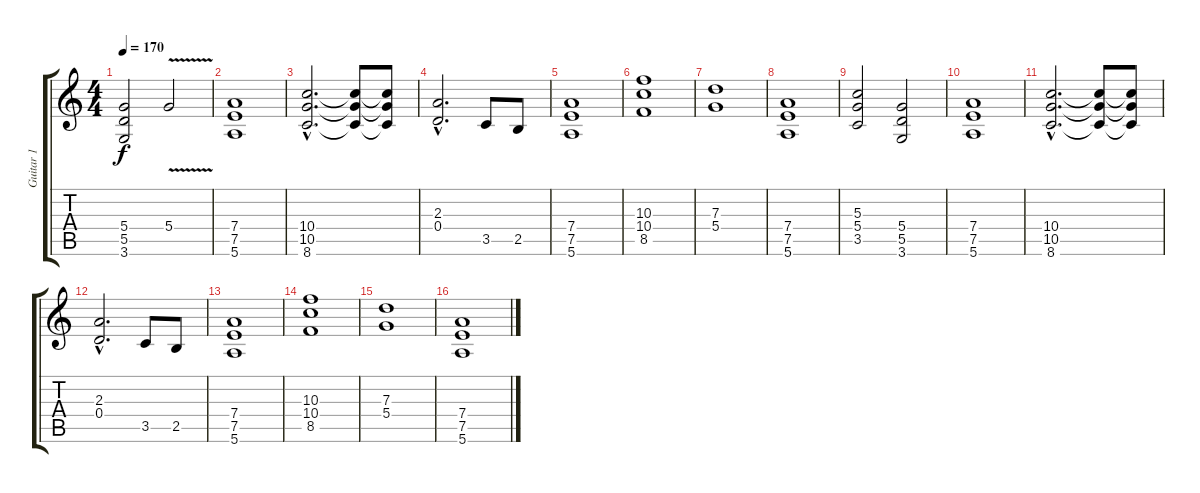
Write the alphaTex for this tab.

\track ("Guitar 1" "Guitar 1") {instrument distortionguitar}
\staff {score tabs}
\tuning (E4 B3 G3 D3 A2 E2) {hide}
\ts (4 4)
\tempo 170
\clef g2
\ks c
(5.4 5.5 3.6).2{dy f} 5.4{v}.2{instrument guitarharmonics} |
(7.4 7.5 5.6).1{instrument distortionguitar} |
(10.4{hac} 10.5{hac} 8.6{hac}).2{d} (10.4{t} 10.5{t} 8.6{t}).8 (10.4{t} 10.5{t} 8.6{t}).8 |
(2.3{hac} 0.4{hac}).2{d} 3.5.8 2.5.8 |
(7.4 7.5 5.6).1 |
(10.3 10.4 8.5).1 |
(7.3 5.4).1 |
(7.4 7.5 5.6).1 |
(5.3 5.4 3.5).2 (5.4 5.5 3.6).2 |
(7.4 7.5 5.6).1{instrument distortionguitar} |
(10.4{hac} 10.5{hac} 8.6{hac}).2{d} (10.4{t} 10.5{t} 8.6{t}).8 (10.4{t} 10.5{t} 8.6{t}).8 |
(2.3{hac} 0.4{hac}).2{d} 3.5.8 2.5.8 |
(7.4 7.5 5.6).1 |
(10.3 10.4 8.5).1 |
(7.3 5.4).1 |
(7.4 7.5 5.6).1
